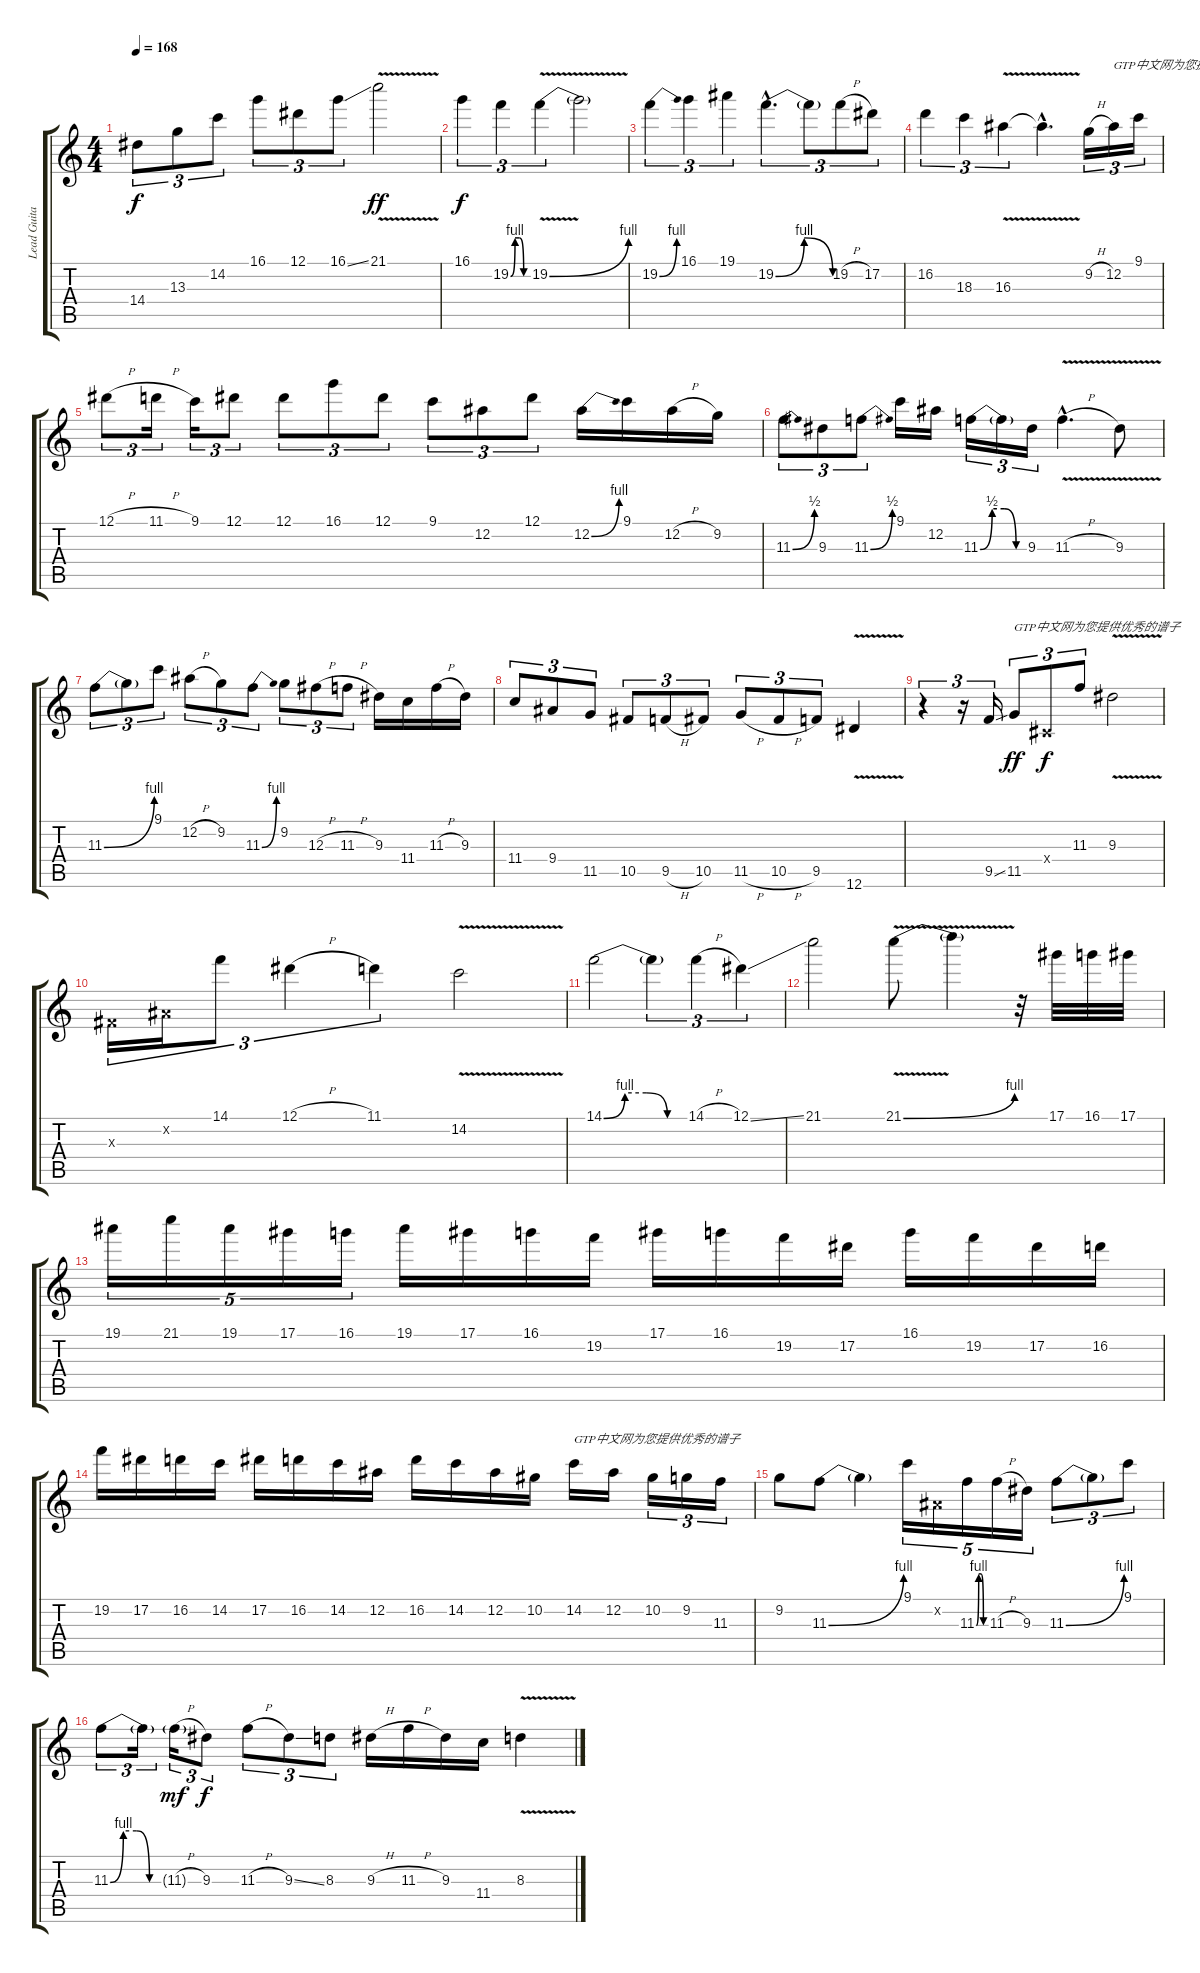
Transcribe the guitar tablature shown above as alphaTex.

\track ("Lead Guitar" "Lead Guita") {instrument distortionguitar}
\staff {score tabs}
\tuning (Eb4 Bb3 Gb3 Db3 Ab2 Eb2) {hide}
\ts (4 4)
\tempo 168
\clef g2
\ks c
14.4.8{tu (3 2) dy f} 13.3.8{tu (3 2)} 14.2.8{tu (3 2)} 16.1.8{tu (3 2)} 12.1.8{tu (3 2)} 16.1{ss}.8{tu (3 2)} 21.1{v}.2{dy ff} |
16.1.4{tu (3 2) dy f} 19.2{be (custom 0 0 15 4 30 4 45 0 60 0)}.4{tu (3 2)} 19.2{be (bend 0 0 60 4) v}.4{tu (3 2)} 19.2{t}.2 |
19.2{be (bend 0 0 60 4)}.4{tu (3 2)} 16.1.4{tu (3 2)} 19.1.4{tu (3 2)} 19.2{be (bendrelease 0 0 15 4 30 4 60 0) hac}.4{d tu (3 2)} 19.2{t}.8{tu (3 2)} 19.2{h}.8{tu (3 2)} 17.2.8{tu (3 2)} |
16.2.4{tu (3 2)} 18.3.4{tu (3 2)} 16.3{v}.4{tu (3 2)} 16.3{hac t}.4{d} 9.2{h}.16{tu (3 2)} 12.2.16{tu (3 2) txt "GTP中文网为您提供优秀的谱子"} 9.1.16{tu (3 2)} |
12.1{h}.8{tu (3 2)} 11.1{h}.16{tu (3 2)} 9.1.16{tu (3 2)} 12.1.8{tu (3 2)} 12.1.8{tu (3 2)} 16.1.8{tu (3 2)} 12.1.8{tu (3 2)} 9.1.8{tu (3 2)} 12.2.8{tu (3 2)} 12.1.8{tu (3 2)} 12.2{be (bend 0 0 60 4)}.16 9.1.16 12.2{h}.16 9.2.16 |
11.3{be (bend 0 0 60 2)}.8{tu (3 2)} 9.3.8{tu (3 2)} 11.3{be (bend 0 0 60 2)}.8{tu (3 2)} 9.1.16 12.2.16 11.3{be (custom 0 0 15 2 30 2 45 0 60 0)}.16{tu (3 2)} 11.3{t}.16{tu (3 2)} 9.3.16{tu (3 2)} 11.3{v h hac}.4{d} 9.3{v}.8 |
11.3{be (bend 0 0 60 4)}.8{tu (3 2)} 11.3{t}.8{tu (3 2)} 9.1.8{tu (3 2)} 12.2{h}.8{tu (3 2)} 9.2.8{tu (3 2)} 11.3{be (bend 0 0 60 4)}.8{tu (3 2)} 9.2.8{tu (3 2)} 12.3{h}.8{tu (3 2)} 11.3{h}.8{tu (3 2)} 9.3.16 11.4.16 11.3{h}.16 9.3.16 |
11.4.8{tu (3 2)} 9.4.8{tu (3 2)} 11.5.8{tu (3 2)} 10.5.8{tu (3 2)} 9.5{h}.8{tu (3 2)} 10.5.8{tu (3 2)} 11.5{h}.8{tu (3 2)} 10.5{h}.8{tu (3 2)} 9.5.8{tu (3 2)} 12.6{v}.4 |
r.4{tu (3 2)} r.16{tu (3 2)} 9.5{ss}.16{tu (3 2)} 11.5.8{tu (3 2) txt "GTP中文网为您提供优秀的谱子" dy ff} 0.4{x}.8{tu (3 2) dy f} 11.3.8{tu (3 2)} 9.3{v}.2 |
0.3{x}.16{tu (3 2)} 0.2{x}.16{tu (3 2)} 14.1.8{tu (3 2)} 12.1{h}.4{tu (3 2)} 11.1.4{tu (3 2)} 14.2{v}.2 |
14.1{be (custom 0 0 15 4 30 4 45 0 60 0)}.2 14.1{t}.4{tu (3 2)} 14.1{h}.4{tu (3 2)} 12.1{ss}.4{tu (3 2)} |
21.1.2 21.1{be (bend 0 0 60 4) v}.8 21.1{t}.4 r.32 17.1.32 16.1.32 17.1.32 |
19.1.16{tu (5 4)} 21.1.16{tu (5 4)} 19.1.16{tu (5 4)} 17.1.16{tu (5 4)} 16.1.16{tu (5 4)} 19.1.16 17.1.16 16.1.16 19.2.16 17.1.16 16.1.16 19.2.16 17.2.16 16.1.16 19.2.16 17.2.16 16.2.16 |
19.2.16 17.2.16 16.2.16 14.2.16 17.2.16 16.2.16 14.2.16 12.2.16 16.2.16 14.2.16 12.2.16 10.2.16 14.2.16{txt "GTP中文网为您提供优秀的谱子"} 12.2.16 10.2.16{tu (3 2)} 9.2.16{tu (3 2)} 11.3.16{tu (3 2)} |
9.2.8 11.3{be (bend 0 0 60 4)}.8 11.3{t}.4 9.1.16{tu (5 4)} 0.2{x}.16{tu (5 4)} 11.3{be (custom 0 0 15 4 30 4 45 0 60 0)}.16{tu (5 4)} 11.3{h}.16{tu (5 4)} 9.3.16{tu (5 4)} 11.3{be (bend 0 0 60 4)}.8{tu (3 2)} 11.3{t}.8{tu (3 2)} 9.1.8{tu (3 2)} |
11.3{be (custom 0 0 15 4 30 4 45 0 60 0)}.8{tu (3 2)} 11.3{t}.16{tu (3 2)} 11.3{h g}.16{tu (3 2) dy mf} 9.3.8{tu (3 2) dy f} 11.3{h}.8{tu (3 2)} 9.3{ss}.8{tu (3 2)} 8.3.8{tu (3 2)} 9.3{h}.16 11.3{h}.16 9.3.16 11.4.16 8.3{v}.4
